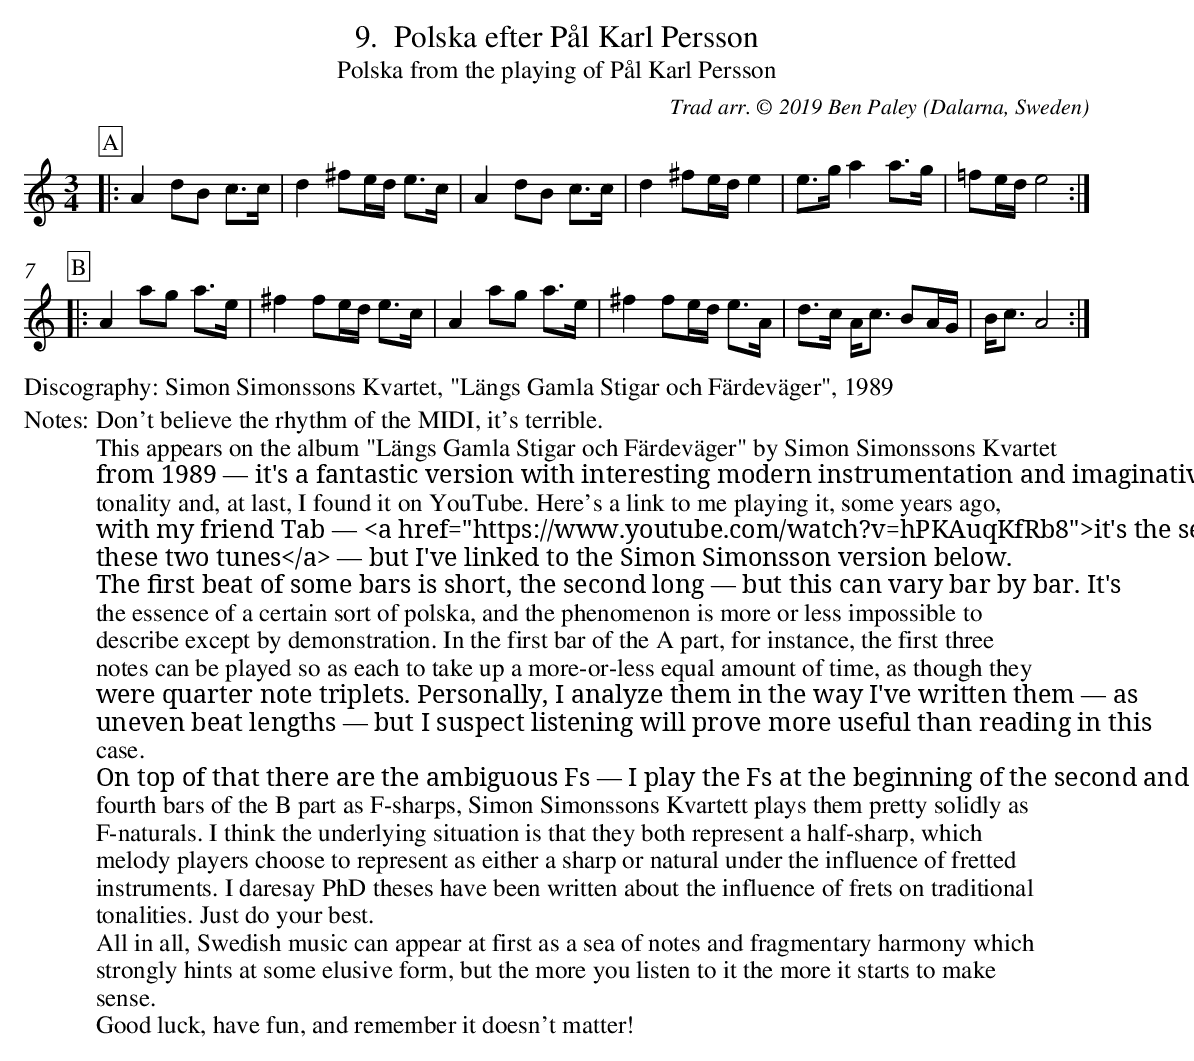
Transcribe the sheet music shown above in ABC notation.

X:1
T:Polska efter Pål Karl Persson
T:Polska from the playing of Pål Karl Persson
L:1/8
M:3/4
C:Trad arr. © 2019 Ben Paley
O:Dalarna, Sweden
K:Am
P:A
|: A2 dB c>c | d2 ^fe/2d/2 e>c | A2 dB c>c | d2 ^fe/2d/2 e2 | e>g a2 a>g | =fe/2d/2 e4 :|
P:B
|: A2 ag a>e | ^f2 fe/d/2 e>c | A2 ag a>e | ^f2 fe/d/2 e>A | d>c A<c BA/2G/2 | B<c A4 :|
